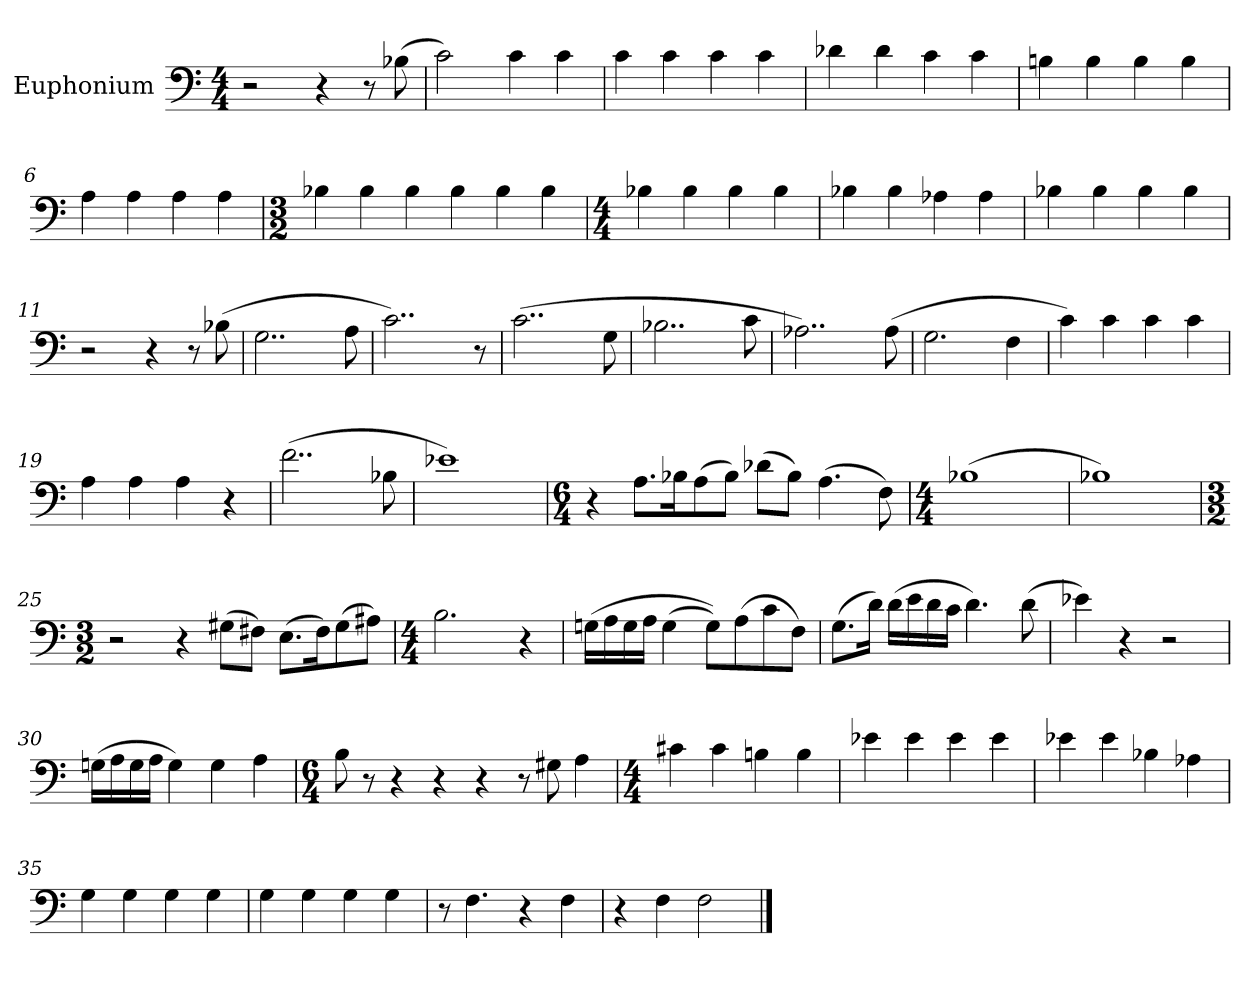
**kern
*part1
*staff1
*I"Euphonium
*I'Euph.
*clefF4
*k[]
*M4/4
=1
2r
4r
8r
(8B-X\
=2
2c\)
4c\
4c\
=3
4c\
4c\
4c\
4c\
=4
4d-X\
4d-\
4c\
4c\
=5
4Bn\
4B\
4B\
4B\
=6
4A\
4A\
4A\
4A\
=7
*M3/2
4B-X\
4B-\
4B-\
4B-\
4B-\
4B-\
=8
*M4/4
4B-X\
4B-\
4B-\
4B-\
!!LO:LB:g=z
=9
4B-X\
4B-\
4A-X\
4A-\
=10
4B-X\
4B-\
4B-\
4B-\
=11
2r
4r
8r
(8B-X\
=12
2..G\
8A\
=13
2..c\)
8r
=14
(2..c\
8G\
=15
2..B-X\
8c\
=16
2..A-X\)
(8A-\
=17
2.G\
4F\
=18
4c\)
4c\
4c\
4c\
!!LO:LB:g=z
=19
4A\
4A\
4A\
4r
=20
(2..f\
8B-X\
=21
1e-X)
=22
*M6/4
4r
8.A\L
16B-X\K
(8A\
8B-\J)
(8d-X\L
8B-\J)
(4.A\
8F\)
=23
*M4/4
(1B-X
=24
1B-X)
=25
*M3/2
2r
4r
(8G#X\L
8F#X\J)
(8.E\L
16F#\K)
(8G#\
8A#X\J)
=26
*M4/4
2.B\
4r
!!LO:LB:g=z
=27
(16Gn\LL
16A\
16G\
16A\JJ
(4G\
8G\L))
(8A\
8c\
8F\J)
=28
(8.G\L
16d\Jk)
(16d\LL
16e\
16d\
16c\JJ
4.d\)
(8d\
=29
4e-X\)
4r
2r
=30
(16Gn\LL
16A\
16G\
16A\JJ
4G\)
4G\
4A\
=31
*M6/4
8B\
8r
4r
4r
4r
8r
8G#X\
4A\
!!LO:LB:g=z
=32
*M4/4
4c#X\
4c#\
4Bn\
4B\
=33
4e-X\
4e-\
4e-\
4e-\
=34
4e-X\
4e-\
4B-X\
4A-X\
=35
4G\
4G\
4G\
4G\
=36
4G\
4G\
4G\
4G\
=37
8r
4.F\
4r
4F\
=38
4r
4F\
2F\
==
*-
